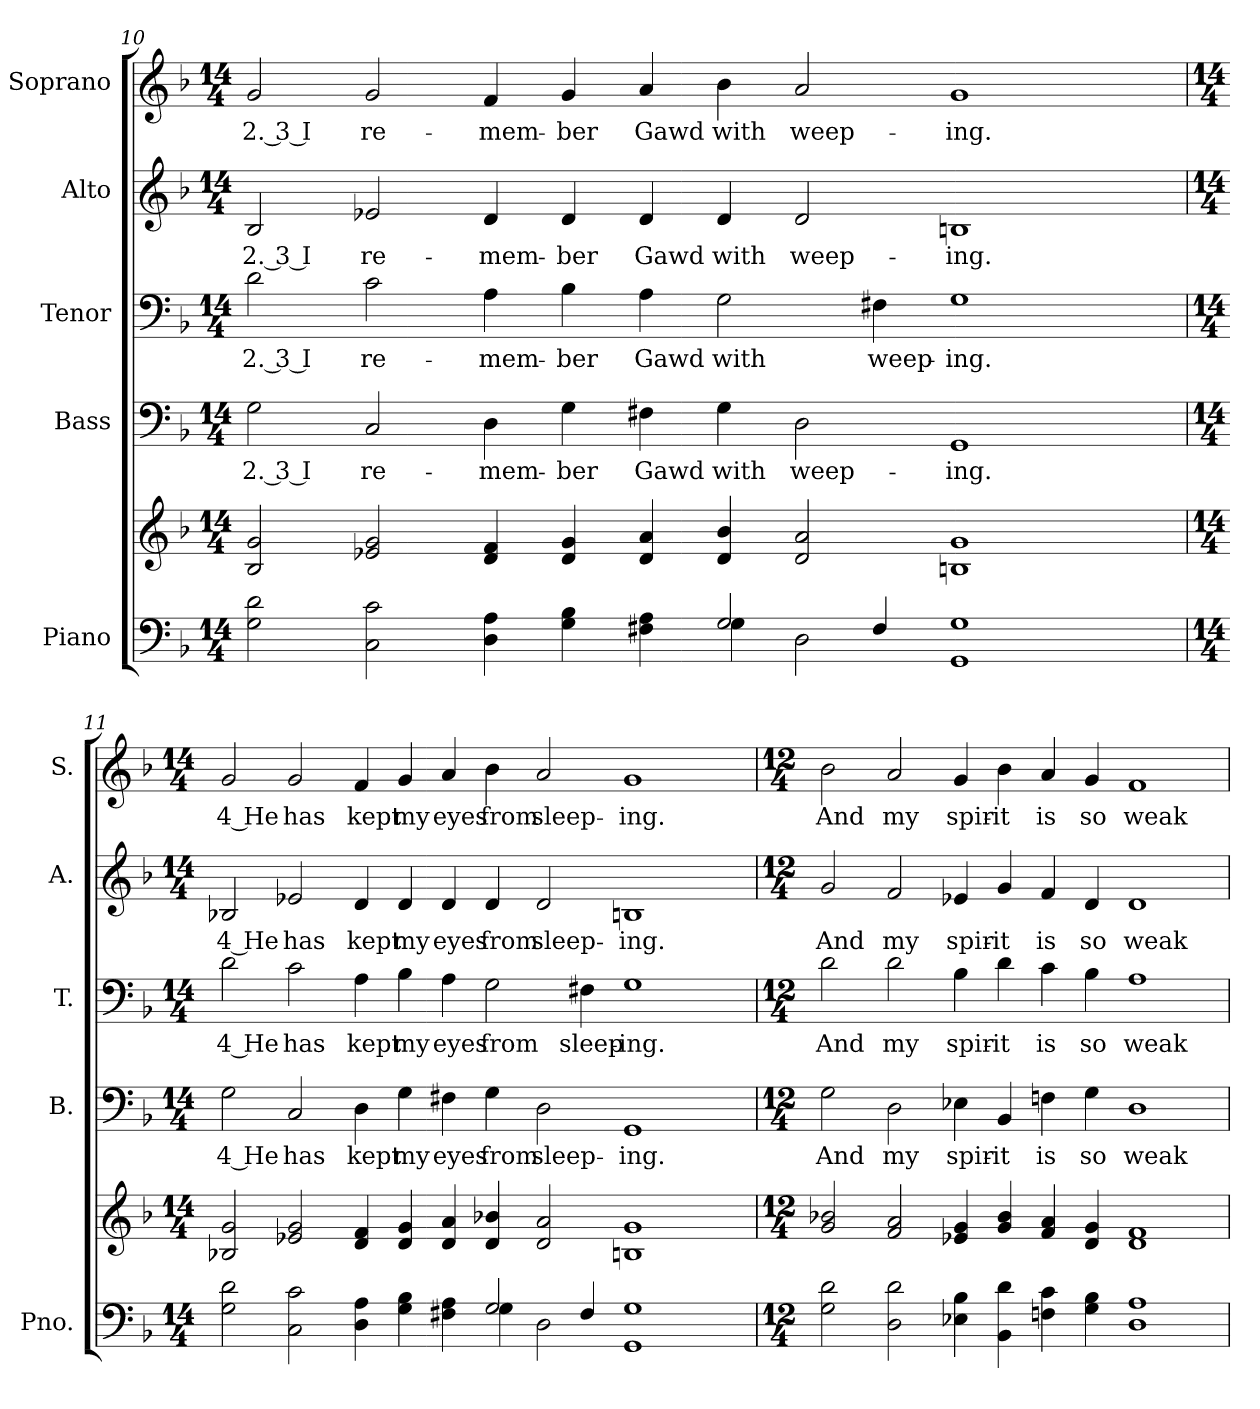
**kern	**kern	**kern	**text	**kern	**text	**kern	**text	**kern	**text
*part5	*part5	*part4	*part4	*part3	*part3	*part2	*part2	*part1	*part1
*staff6	*staff5	*staff4	*staff4	*staff3	*staff3	*staff2	*staff2	*staff1	*staff1
*I"Piano	*	*I"Bass	*	*I"Tenor	*	*I"Alto	*	*I"Soprano	*
*I'Pno.	*	*I'B.	*	*I'T.	*	*I'A.	*	*I'S.	*
!!LO:PB:g=z
*clefF4	*clefG2	*clefF4	*	*clefF4	*	*clefG2	*	*clefG2	*
*k[b-]	*k[b-]	*k[b-]	*	*k[b-]	*	*k[b-]	*	*k[b-]	*
*F:	*F:	*F:	*	*F:	*	*F:	*	*F:	*
*M14/4	*M14/4	*M14/4	*	*M14/4	*	*M14/4	*	*M14/4	*
=10	=10	=10	=10	=10	=10	=10	=10	=10	=10
*^	*	*	*	*	*	*	*	*	*
!	!	!	!	!LO:LY:b:color=#000000	!	!	!	!	!	!
!	!	!	!	!	!	!LO:LY:b:color=#000000	!	!	!	!
!	!	!	!	!	!	!	!	!LO:LY:b:color=#000000	!	!
!	!	!	!	!	!	!	!	!	!	!LO:LY:b:color=#000000
2Gi\ 2di	1ryy	2B-i/ 2gi	2Gi\	2. 3 I	2di\	2. 3 I	2B-i/	2. 3 I	2gi/	2. 3 I
!	!	!	!	!LO:LY:b:color=#000000	!	!	!	!	!	!
!	!	!	!	!	!	!LO:LY:b:color=#000000	!	!	!	!
!	!	!	!	!	!	!	!	!LO:LY:b:color=#000000	!	!
!	!	!	!	!	!	!	!	!	!	!LO:LY:b:color=#000000
2Ci\ 2ci	.	2e-Xi/ 2gi	2Ci/	re-	2ci\	re-	2e-Xi/	re-	2gi/	re-
!	!	!	!	!LO:LY:b:color=#000000	!	!	!	!	!	!
!	!	!	!	!	!	!LO:LY:b:color=#000000	!	!	!	!
!	!	!	!	!	!	!	!	!LO:LY:b:color=#000000	!	!
!	!	!	!	!	!	!	!	!	!	!LO:LY:b:color=#000000
4Di\ 4Ai	2ryy	4di/ 4fi	4Di\	-mem-	4Ai\	-mem-	4di/	-mem-	4fi/	-mem-
!	!	!	!	!LO:LY:b:color=#000000	!	!	!	!	!	!
!	!	!	!	!	!	!LO:LY:b:color=#000000	!	!	!	!
!	!	!	!	!	!	!	!	!LO:LY:b:color=#000000	!	!
!	!	!	!	!	!	!	!	!	!	!LO:LY:b:color=#000000
4Gi\ 4B-i	.	4di/ 4gi	4Gi\	-ber	4B-i\	-ber	4di/	-ber	4gi/	-ber
!	!	!	!	!LO:LY:b:color=#000000	!	!	!	!	!	!
!	!	!	!	!	!	!LO:LY:b:color=#000000	!	!	!	!
!	!	!	!	!	!	!	!	!LO:LY:b:color=#000000	!	!
!	!	!	!	!	!	!	!	!	!	!LO:LY:b:color=#000000
4F#Xi\ 4Ai	4ryy	4di/ 4ai	4F#Xi\	Gawd	4Ai\	Gawd	4di/	Gawd	4ai/	Gawd
!	!	!	!	!LO:LY:b:color=#000000	!	!	!	!	!	!
!	!	!	!	!	!	!LO:LY:b:color=#000000	!	!	!	!
!	!	!	!	!	!	!	!	!LO:LY:b:color=#000000	!	!
!	!	!	!	!	!	!	!	!	!	!LO:LY:b:color=#000000
2Gi/	4Gi\	4di/ 4b-i	4Gi\	with	2Gi\	with	4di/	with	4b-i\	with
!	!	!	!	!LO:LY:b:color=#000000	!	!	!	!	!	!
!	!	!	!	!	!	!	!	!LO:LY:b:color=#000000	!	!
!	!	!	!	!	!	!	!	!	!	!LO:LY:b:color=#000000
.	2Di\	2di/ 2ai	2Di\	weep-	.	.	2di/	weep-	2ai/	weep-
!	!	!	!	!	!	!LO:LY:b:color=#000000	!	!	!	!
4F#i/	.	.	.	.	4F#Xi\	weep-	.	.	.	.
!	!	!	!	!LO:LY:b:color=#000000	!	!	!	!	!	!
!	!	!	!	!	!	!LO:LY:b:color=#000000	!	!	!	!
!	!	!	!	!	!	!	!	!LO:LY:b:color=#000000	!	!
!	!	!	!	!	!	!	!	!	!	!LO:LY:b:color=#000000
1GGi 1Gi	2ryy	1Bni 1gi	1GGi	-ing.	1Gi	-ing.	1Bni	-ing.	1gi	-ing.
.	2ryy	.	.	.	.	.	.	.	.	.
!!LO:PB:g=z
=11	=11	=11	=11	=11	=11	=11	=11	=11	=11	=11
*M14/4	*	*M14/4	*M14/4	*	*M14/4	*	*M14/4	*	*M14/4	*
!	!	!	!	!LO:LY:b:color=#000000	!	!	!	!	!	!
!	!	!	!	!	!	!LO:LY:b:color=#000000	!	!	!	!
!	!	!	!	!	!	!	!	!LO:LY:b:color=#000000	!	!
!	!	!	!	!	!	!	!	!	!	!LO:LY:b:color=#000000
2Gi\ 2di	1ryy	2B-Xi/ 2gi	2Gi\	4 He	2di\	4 He	2B-Xi/	4 He	2gi/	4 He
!	!	!	!	!LO:LY:b:color=#000000	!	!	!	!	!	!
!	!	!	!	!	!	!LO:LY:b:color=#000000	!	!	!	!
!	!	!	!	!	!	!	!	!LO:LY:b:color=#000000	!	!
!	!	!	!	!	!	!	!	!	!	!LO:LY:b:color=#000000
2Ci\ 2ci	.	2e-Xi/ 2gi	2Ci/	has	2ci\	has	2e-Xi/	has	2gi/	has
!	!	!	!	!LO:LY:b:color=#000000	!	!	!	!	!	!
!	!	!	!	!	!	!LO:LY:b:color=#000000	!	!	!	!
!	!	!	!	!	!	!	!	!LO:LY:b:color=#000000	!	!
!	!	!	!	!	!	!	!	!	!	!LO:LY:b:color=#000000
4Di\ 4Ai	2ryy	4di/ 4fi	4Di\	kept	4Ai\	kept	4di/	kept	4fi/	kept
!	!	!	!	!LO:LY:b:color=#000000	!	!	!	!	!	!
!	!	!	!	!	!	!LO:LY:b:color=#000000	!	!	!	!
!	!	!	!	!	!	!	!	!LO:LY:b:color=#000000	!	!
!	!	!	!	!	!	!	!	!	!	!LO:LY:b:color=#000000
4Gi\ 4B-i	.	4di/ 4gi	4Gi\	my	4B-i\	my	4di/	my	4gi/	my
!	!	!	!	!LO:LY:b:color=#000000	!	!	!	!	!	!
!	!	!	!	!	!	!LO:LY:b:color=#000000	!	!	!	!
!	!	!	!	!	!	!	!	!LO:LY:b:color=#000000	!	!
!	!	!	!	!	!	!	!	!	!	!LO:LY:b:color=#000000
4F#Xi\ 4Ai	4ryy	4di/ 4ai	4F#Xi\	eyes	4Ai\	eyes	4di/	eyes	4ai/	eyes
!	!	!	!	!LO:LY:b:color=#000000	!	!	!	!	!	!
!	!	!	!	!	!	!LO:LY:b:color=#000000	!	!	!	!
!	!	!	!	!	!	!	!	!LO:LY:b:color=#000000	!	!
!	!	!	!	!	!	!	!	!	!	!LO:LY:b:color=#000000
2Gi/	4Gi\	4di/ 4b-Xi	4Gi\	from	2Gi\	from	4di/	from	4b-i\	from
!	!	!	!	!LO:LY:b:color=#000000	!	!	!	!	!	!
!	!	!	!	!	!	!	!	!LO:LY:b:color=#000000	!	!
!	!	!	!	!	!	!	!	!	!	!LO:LY:b:color=#000000
.	2Di\	2di/ 2ai	2Di\	sleep-	.	.	2di/	sleep-	2ai/	sleep-
!	!	!	!	!	!	!LO:LY:b:color=#000000	!	!	!	!
4F#i/	.	.	.	.	4F#Xi\	sleep-	.	.	.	.
!	!	!	!	!LO:LY:b:color=#000000	!	!	!	!	!	!
!	!	!	!	!	!	!LO:LY:b:color=#000000	!	!	!	!
!	!	!	!	!	!	!	!	!LO:LY:b:color=#000000	!	!
!	!	!	!	!	!	!	!	!	!	!LO:LY:b:color=#000000
1GGi 1Gi	2ryy	1Bni 1gi	1GGi	-ing.	1Gi	-ing.	1Bni	-ing.	1gi	-ing.
.	2ryy	.	.	.	.	.	.	.	.	.
*v	*v	*	*	*	*	*	*	*	*	*
!!LO:LB:g=z
=12	=12	=12	=12	=12	=12	=12	=12	=12	=12
*M12/4	*M12/4	*M12/4	*	*M12/4	*	*M12/4	*	*M12/4	*
*^	*	*	*	*	*	*	*	*	*
!	!	!	!	!LO:LY:b:color=#000000	!	!	!	!	!	!
*v	*v	*	*	*	*	*	*	*	*	*
*^	*	*	*	*	*	*	*	*	*
!	!	!	!	!	!	!LO:LY:b:color=#000000	!	!	!	!
*v	*v	*	*	*	*	*	*	*	*	*
*^	*	*	*	*	*	*	*	*	*
!	!	!	!	!	!	!	!	!LO:LY:b:color=#000000	!	!
*v	*v	*	*	*	*	*	*	*	*	*
*^	*	*	*	*	*	*	*	*	*
!	!	!	!	!	!	!	!	!	!	!LO:LY:b:color=#000000
*v	*v	*	*	*	*	*	*	*	*	*
2Gi\ 2di	2gi/ 2b-Xi	2Gi\	And	2di\	And	2gi/	And	2b-i\	And
!	!	!	!LO:LY:b:color=#000000	!	!	!	!	!	!
!	!	!	!	!	!LO:LY:b:color=#000000	!	!	!	!
!	!	!	!	!	!	!	!LO:LY:b:color=#000000	!	!
!	!	!	!	!	!	!	!	!	!LO:LY:b:color=#000000
2Di\ 2di	2fi/ 2ai	2Di\	my	2di\	my	2fi/	my	2ai/	my
!	!	!	!LO:LY:b:color=#000000	!	!	!	!	!	!
!	!	!	!	!	!LO:LY:b:color=#000000	!	!	!	!
!	!	!	!	!	!	!	!LO:LY:b:color=#000000	!	!
!	!	!	!	!	!	!	!	!	!LO:LY:b:color=#000000
4E-Xi\ 4B-i	4e-Xi/ 4gi	4E-Xi\	spir-	4B-i\	spir-	4e-Xi/	spir-	4gi/	spir-
!	!	!	!LO:LY:b:color=#000000	!	!	!	!	!	!
!	!	!	!	!	!LO:LY:b:color=#000000	!	!	!	!
!	!	!	!	!	!	!	!LO:LY:b:color=#000000	!	!
!	!	!	!	!	!	!	!	!	!LO:LY:b:color=#000000
4BB-i\ 4di	4gi/ 4b-i	4BB-i/	-it	4di\	-it	4gi/	-it	4b-i\	-it
!	!	!	!LO:LY:b:color=#000000	!	!	!	!	!	!
!	!	!	!	!	!LO:LY:b:color=#000000	!	!	!	!
!	!	!	!	!	!	!	!LO:LY:b:color=#000000	!	!
!	!	!	!	!	!	!	!	!	!LO:LY:b:color=#000000
4Fni\ 4ci	4fi/ 4ai	4Fni\	is	4ci\	is	4fi/	is	4ai/	is
!	!	!	!LO:LY:b:color=#000000	!	!	!	!	!	!
!	!	!	!	!	!LO:LY:b:color=#000000	!	!	!	!
!	!	!	!	!	!	!	!LO:LY:b:color=#000000	!	!
!	!	!	!	!	!	!	!	!	!LO:LY:b:color=#000000
4Gi\ 4B-i	4di/ 4gi	4Gi\	so	4B-i\	so	4di/	so	4gi/	so
!	!	!	!LO:LY:b:color=#000000	!	!	!	!	!	!
!	!	!	!	!	!LO:LY:b:color=#000000	!	!	!	!
!	!	!	!	!	!	!	!LO:LY:b:color=#000000	!	!
!	!	!	!	!	!	!	!	!	!LO:LY:b:color=#000000
1Di 1Ai	1di 1fi	1Di	weak	1Ai	weak	1di	weak	1fi	weak
=	=	=	=	=	=	=	=	=	=
*-	*-	*-	*-	*-	*-	*-	*-	*-	*-
